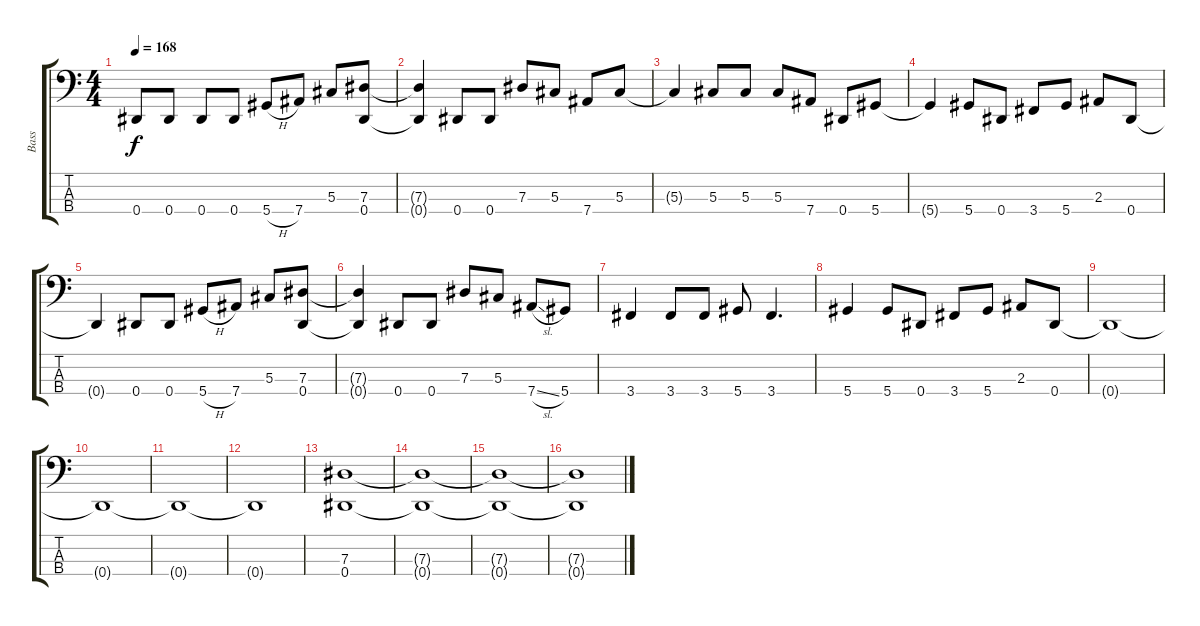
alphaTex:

\track ("Bass" "Bass") {instrument electricbasspick}
\staff {score tabs}
\tuning (Gb2 Db2 Ab1 Eb1) {hide}
\ts (4 4)
\tempo 168
\clef f4
\ks c
0.4{t}.8{dy f} 0.4.8 0.4.8 0.4.8 5.4{h}.8 7.4.8 5.3.8 (7.3 0.4).8 |
(7.3{t} 0.4{t}).4 0.4.8 0.4.8 7.3.8 5.3.8 7.4.8 5.3.8 |
5.3{t}.4 5.3.8 5.3.8 5.3.8 7.4.8 0.4.8 5.4.8 |
5.4{t}.4 5.4.8 0.4.8 3.4.8 5.4.8 2.3.8 0.4.8 |
0.4{t}.4 0.4.8 0.4.8 5.4{h}.8 7.4.8 5.3.8 (7.3 0.4).8 |
(7.3{t} 0.4{t}).4 0.4.8 0.4.8 7.3.8 5.3.8 7.4{sl}.8 5.4.8 |
3.4.4 3.4.8 3.4.8 5.4.8 3.4.4{d} |
5.4.4 5.4.8 0.4.8 3.4.8 5.4.8 2.3.8 0.4.8 |
0.4{t}.1 |
0.4{t}.1 |
0.4{t}.1 |
0.4{t}.1 |
(7.3 0.4).1 |
(7.3{t} 0.4{t}).1 |
(7.3{t} 0.4{t}).1 |
(7.3{t} 0.4{t}).1
